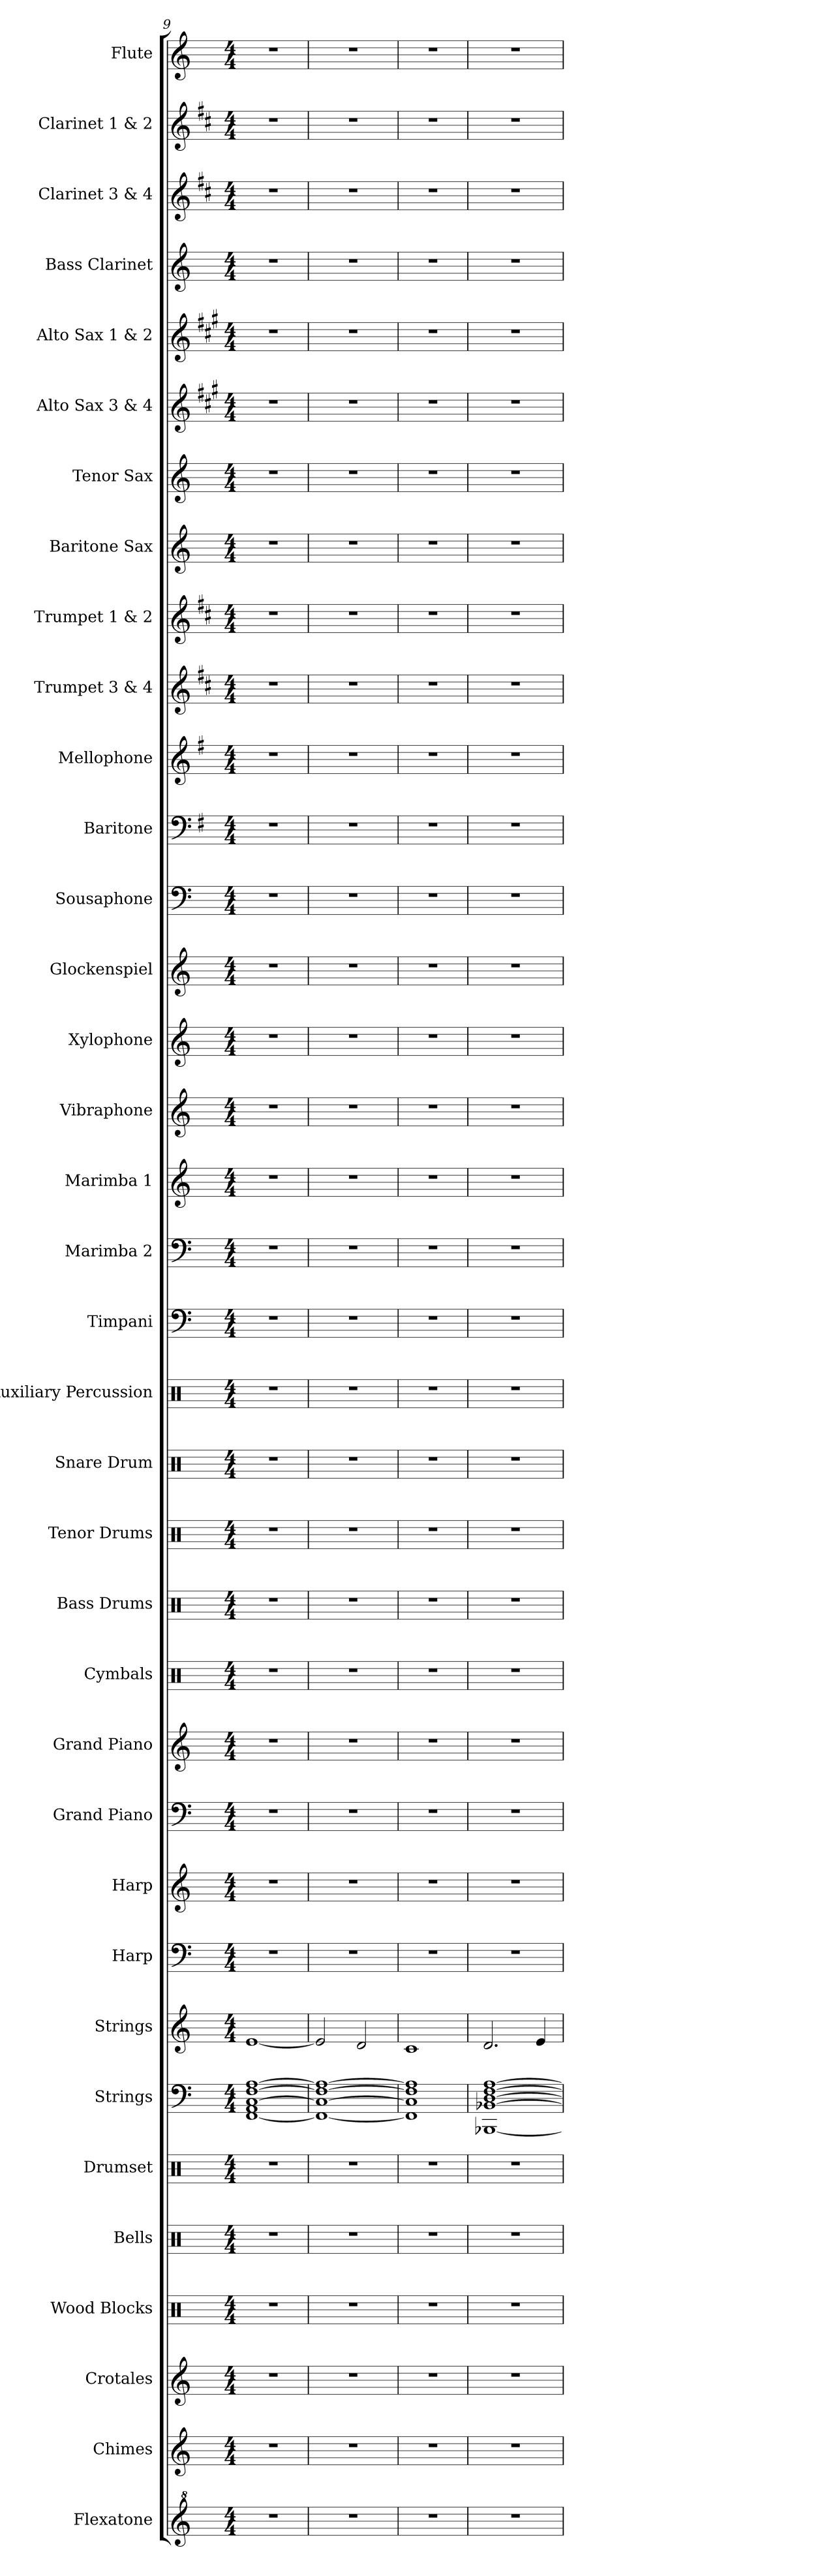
**kern	**kern	**kern	**kern	**kern	**kern	**kern	**dynam	**kern	**kern	**kern	**kern	**kern	**kern	**kern	**kern	**kern	**kern	**kern	**kern	**kern	**kern	**kern	**kern	**kern	**kern	**kern	**kern	**kern	**kern	**kern	**kern	**kern	**kern	**kern	**kern	**kern
*part36	*part35	*part34	*part33	*part32	*part31	*part30	*part30	*part29	*part28	*part27	*part26	*part25	*part24	*part23	*part22	*part21	*part20	*part19	*part18	*part17	*part16	*part15	*part14	*part13	*part12	*part11	*part10	*part9	*part8	*part7	*part6	*part5	*part4	*part3	*part2	*part1
*staff36	*staff35	*staff34	*staff33	*staff32	*staff31	*staff30	*staff30	*staff29	*staff28	*staff27	*staff26	*staff25	*staff24	*staff23	*staff22	*staff21	*staff20	*staff19	*staff18	*staff17	*staff16	*staff15	*staff14	*staff13	*staff12	*staff11	*staff10	*staff9	*staff8	*staff7	*staff6	*staff5	*staff4	*staff3	*staff2	*staff1
*I"Flexatone	*I"Chimes	*I"Crotales	*I"Wood Blocks	*I"Bells	*I"Drumset	*I"Strings	*	*I"Strings	*I"Harp	*I"Harp	*I"Grand Piano	*I"Grand Piano	*I"Cymbals	*I"Bass Drums	*I"Tenor Drums	*I"Snare Drum	*I"Auxiliary Percussion	*I"Timpani	*I"Marimba 2	*I"Marimba 1	*I"Vibraphone	*I"Xylophone	*I"Glockenspiel	*I"Sousaphone	*I"Baritone	*I"Mellophone	*I"Trumpet 3 &amp; 4	*I"Trumpet 1 &amp; 2	*I"Baritone Sax	*I"Tenor Sax	*I"Alto Sax 3 &amp; 4	*I"Alto Sax 1 &amp; 2	*I"Bass Clarinet	*I"Clarinet 3 &amp; 4	*I"Clarinet 1 &amp; 2	*I"Flute
*I'Flt.	*I'Cme.	*I'Crot.	*I'Wd. Bl.	*I'Be.	*I'D. Set	*I'St.	*	*I'St.	*I'Hrp.	*I'Hrp.	*I'Pno.	*I'Pno.	*I'Cym.	*I'B.D.	*I'T.D.	*I'S.D.	*I'Aux. Perc.	*I'Timp.	*I'Mrm. 2	*I'Mrm. 1	*I'Vib.	*I'Xyl.	*I'Glk.	*	*I'Bar.	*I'Mph.	*I'Tpt. 3&amp;4	*I'Tpt. 1&amp;2	*I'Bari. Sax.	*I'T. Sax.	*I'A. Sax. 3&amp;4	*I'A. Sax. 1&amp;2	*I'B. Cl.	*I'Cl. 3&amp;4	*I'Cl. 1&amp;2	*I'Fl.
*clefG^2	*clefG2	*clefG2	*clefX	*clefX	*clefX	*clefF4	*	*clefG2	*clefF4	*clefG2	*clefF4	*clefG2	*clefX	*clefX	*clefX	*clefX	*clefX	*clefF4	*clefF4	*clefG2	*clefG2	*clefG2	*clefG2	*clefF4	*clefF4	*clefG2	*clefG2	*clefG2	*clefG2	*clefG2	*clefG2	*clefG2	*clefG2	*clefG2	*clefG2	*clefG2
*	*	*ITrd-14c-24	*	*	*	*	*	*	*	*	*	*	*	*	*	*	*	*	*	*	*	*ITrd-7c-12	*ITrd-14c-24	*	*ITrd4c7	*ITrd4c7	*ITrd1c2	*ITrd1c2	*ITrd12c21	*ITrd8c14	*ITrd5c9	*ITrd5c9	*ITrd8c14	*ITrd1c2	*ITrd1c2	*
*k[]	*k[]	*k[]	*k[]	*k[]	*k[]	*k[]	*	*k[]	*k[]	*k[]	*k[]	*k[]	*k[]	*k[]	*k[]	*k[]	*k[]	*k[]	*k[]	*k[]	*k[]	*k[]	*k[]	*k[]	*k[]	*k[]	*k[]	*k[]	*k[]	*k[]	*k[]	*k[]	*k[]	*k[]	*k[]	*k[]
*M4/4	*M4/4	*M4/4	*M4/4	*M4/4	*M4/4	*M4/4	*	*M4/4	*M4/4	*M4/4	*M4/4	*M4/4	*M4/4	*M4/4	*M4/4	*M4/4	*M4/4	*M4/4	*M4/4	*M4/4	*M4/4	*M4/4	*M4/4	*M4/4	*M4/4	*M4/4	*M4/4	*M4/4	*M4/4	*M4/4	*M4/4	*M4/4	*M4/4	*M4/4	*M4/4	*M4/4
=9	=9	=9	=9	=9	=9	=9	=9	=9	=9	=9	=9	=9	=9	=9	=9	=9	=9	=9	=9	=9	=9	=9	=9	=9	=9	=9	=9	=9	=9	=9	=9	=9	=9	=9	=9	=9
*	*	*	*	*	*	*^	*	*	*	*	*	*	*	*	*	*	*	*	*	*	*	*	*	*	*	*	*	*	*	*	*	*	*	*	*	*
1r	1r	1r	1r	1r	1r	[1C [1F [1A	[1FF 1AA	.	[1e	1r	1r	1r	1r	1r	1r	1r	1r	1r	1r	1r	1r	1r	1r	1r	1r	1r	1r	1r	1r	1r	1r	1r	1r	1r	1r	1r	1r
=10	=10	=10	=10	=10	=10	=10	=10	=10	=10	=10	=10	=10	=10	=10	=10	=10	=10	=10	=10	=10	=10	=10	=10	=10	=10	=10	=10	=10	=10	=10	=10	=10	=10	=10	=10	=10	=10
1r	1r	1r	1r	1r	1r	1C_ 1F_ 1A_	1FF_	.	2e/]	1r	1r	1r	1r	1r	1r	1r	1r	1r	1r	1r	1r	1r	1r	1r	1r	1r	1r	1r	1r	1r	1r	1r	1r	1r	1r	1r	1r
.	.	.	.	.	.	.	.	.	2d/	.	.	.	.	.	.	.	.	.	.	.	.	.	.	.	.	.	.	.	.	.	.	.	.	.	.	.	.
=11	=11	=11	=11	=11	=11	=11	=11	=11	=11	=11	=11	=11	=11	=11	=11	=11	=11	=11	=11	=11	=11	=11	=11	=11	=11	=11	=11	=11	=11	=11	=11	=11	=11	=11	=11	=11	=11
1r	1r	1r	1r	1r	1r	1C] 1F] 1A]	1FF]	.	1c	1r	1r	1r	1r	1r	1r	1r	1r	1r	1r	1r	1r	1r	1r	1r	1r	1r	1r	1r	1r	1r	1r	1r	1r	1r	1r	1r	1r
=12	=12	=12	=12	=12	=12	=12	=12	=12	=12	=12	=12	=12	=12	=12	=12	=12	=12	=12	=12	=12	=12	=12	=12	=12	=12	=12	=12	=12	=12	=12	=12	=12	=12	=12	=12	=12	=12
!	!	!	!	!	!	!	!	!LO:DY:b	!	!	!	!	!	!	!	!	!	!	!	!	!	!	!	!	!	!	!	!	!	!	!	!	!	!	!	!	!
!	!	!	!	!	!	!	!	!LO:DY:n=1:b	!	!	!	!	!	!	!	!	!	!	!	!	!	!	!	!	!	!	!	!	!	!	!	!	!	!	!	!	!
!	!	!	!	!	!	!	!	!LO:DY:n=2:b	!	!	!	!	!	!	!	!	!	!	!	!	!	!	!	!	!	!	!	!	!	!	!	!	!	!	!	!	!
!	!	!	!	!	!	!	!	!LO:DY:n=3:b	!	!	!	!	!	!	!	!	!	!	!	!	!	!	!	!	!	!	!	!	!	!	!	!	!	!	!	!	!
!	!	!	!	!	!	!	!	!LO:DY:n=4:b	!	!	!	!	!	!	!	!	!	!	!	!	!	!	!	!	!	!	!	!	!	!	!	!	!	!	!	!	!
1r	1r	1r	1r	1r	1r	[1BB-X [1D [1F [1A	[1BBB-X	mp mp mp mp mp	2.d/	1r	1r	1r	1r	1r	1r	1r	1r	1r	1r	1r	1r	1r	1r	1r	1r	1r	1r	1r	1r	1r	1r	1r	1r	1r	1r	1r	1r
.	.	.	.	.	.	.	.	.	4e/	.	.	.	.	.	.	.	.	.	.	.	.	.	.	.	.	.	.	.	.	.	.	.	.	.	.	.	.
*	*	*	*	*	*	*v	*v	*	*	*	*	*	*	*	*	*	*	*	*	*	*	*	*	*	*	*	*	*	*	*	*	*	*	*	*	*	*
=	=	=	=	=	=	=	=	=	=	=	=	=	=	=	=	=	=	=	=	=	=	=	=	=	=	=	=	=	=	=	=	=	=	=	=	=
*-	*-	*-	*-	*-	*-	*-	*-	*-	*-	*-	*-	*-	*-	*-	*-	*-	*-	*-	*-	*-	*-	*-	*-	*-	*-	*-	*-	*-	*-	*-	*-	*-	*-	*-	*-	*-
